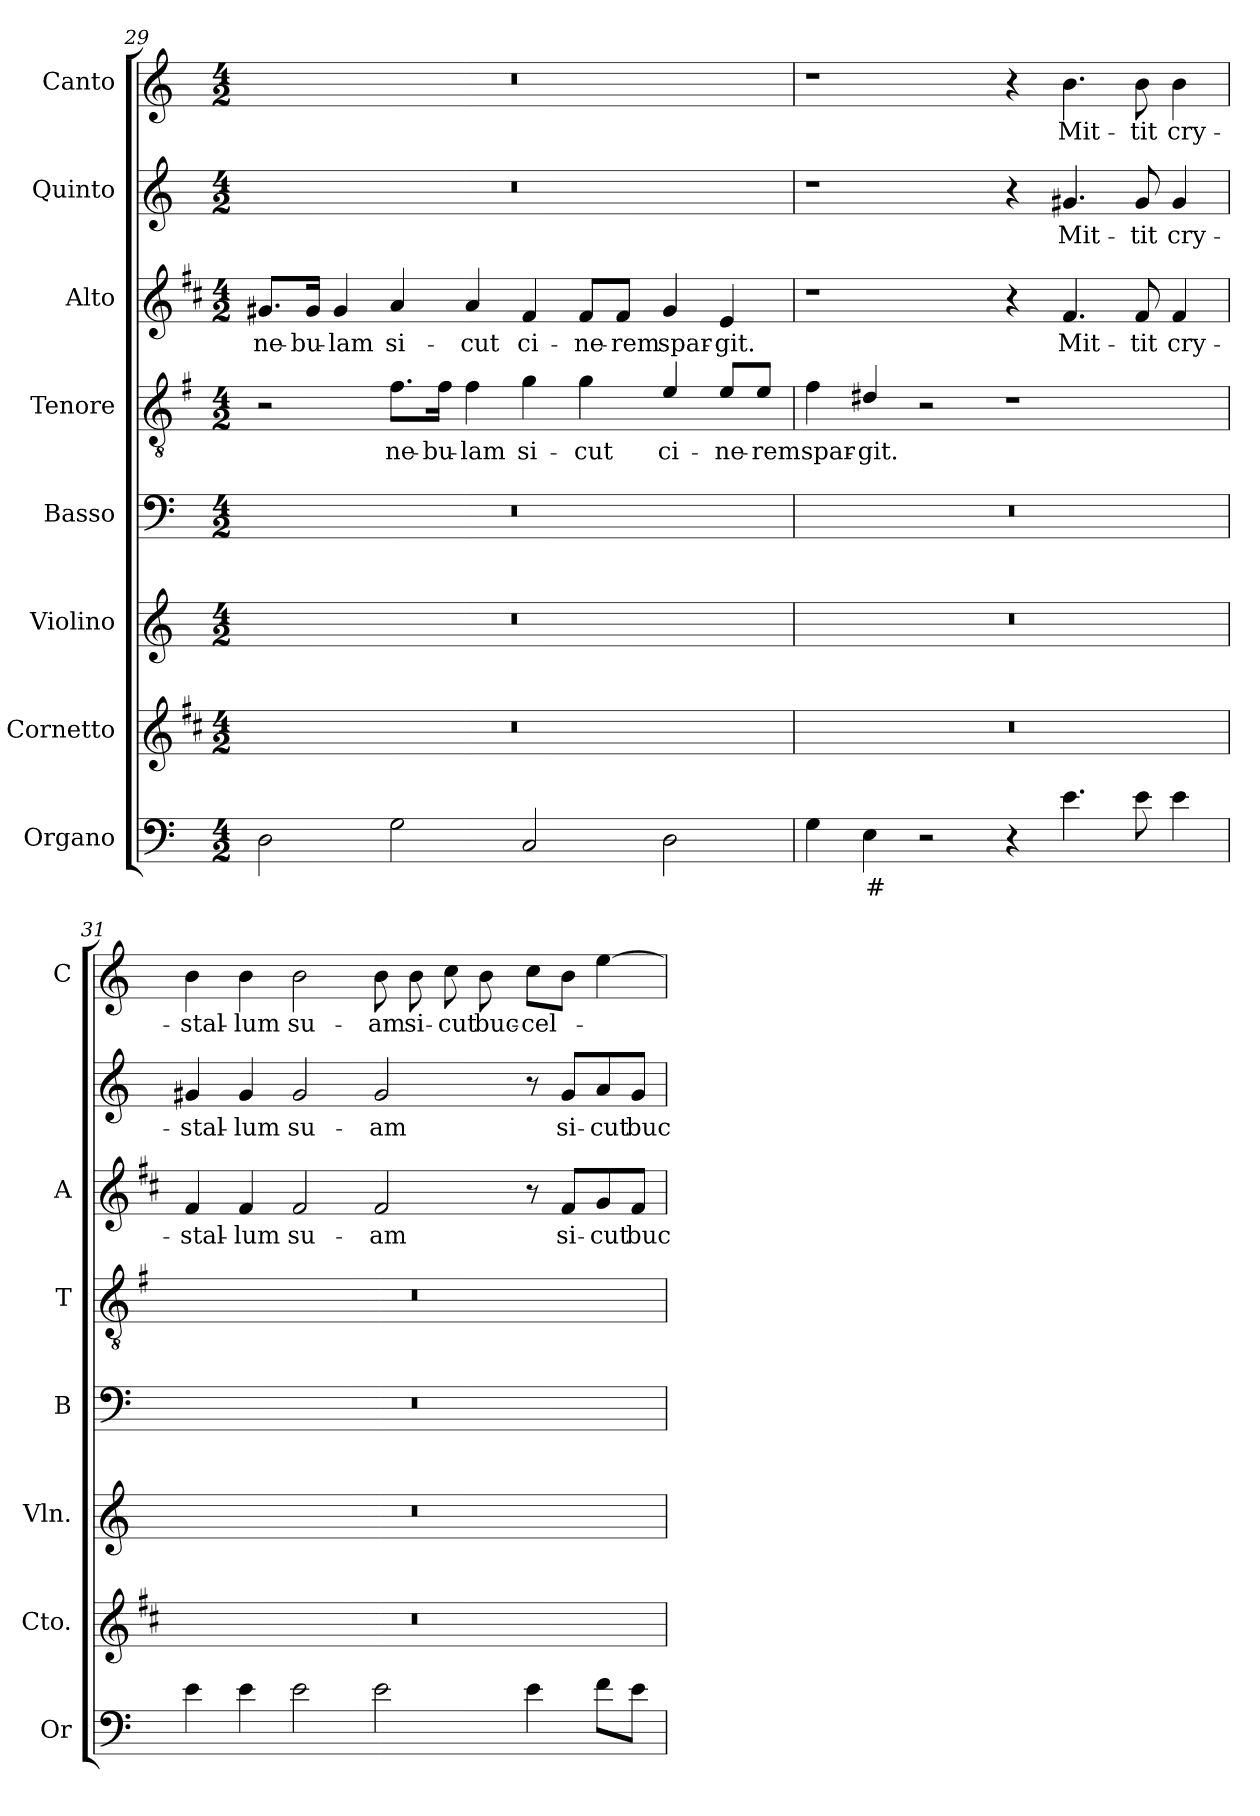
**kern	**text	**kern	**kern	**kern	**kern	**text	**kern	**text	**kern	**text	**kern	**text
*part8	*part8	*part7	*part6	*part5	*part4	*part4	*part3	*part3	*part2	*part2	*part1	*part1
*staff8	*staff8	*staff7	*staff6	*staff5	*staff4	*staff4	*staff3	*staff3	*staff2	*staff2	*staff1	*staff1
*I"Organo	*	*I"Cornetto	*I"Violino	*I"Basso	*I"Tenore	*	*I"Alto	*	*I"Quinto	*	*I"Canto	*
*I'Or	*	*I'Cto.	*I'Vln.	*I'B	*I'T	*	*I'A	*	*	*	*I'C	*
!!LO:LB:g=z
*clefF4	*	*clefG2	*clefG2	*clefF4	*clefGv2	*	*clefG2	*	*clefG2	*	*clefG2	*
*	*	*ITrd1c2	*	*	*ITrd4c7	*	*ITrd1c2	*	*	*	*	*
*k[]	*	*k[]	*k[]	*k[]	*k[]	*	*k[]	*	*k[]	*	*k[]	*
*C:	*	*C:	*C:	*C:	*C:	*	*C:	*	*C:	*	*C:	*
*M4/2	*	*M4/2	*M4/2	*M4/2	*M4/2	*	*M4/2	*	*M4/2	*	*M4/2	*
=29	=29	=29	=29	=29	=29	=29	=29	=29	=29	=29	=29	=29
!	!	!	!	!	!	!	!	!LO:LY:b	!	!	!	!
2D\	.	0r	0r	0r	2r	.	8.f#X/L	ne-	0r	.	0r	.
!	!	!	!	!	!	!	!	!LO:LY:b	!	!	!	!
.	.	.	.	.	.	.	16f#/Jk	-bu-	.	.	.	.
!	!	!	!	!	!	!	!	!LO:LY:b	!	!	!	!
.	.	.	.	.	.	.	4f#/	-lam	.	.	.	.
!	!	!	!	!	!	!LO:LY:b	!	!LO:LY:b	!	!	!	!
2G\	.	.	.	.	8.B\L	ne-	4g/	si-	.	.	.	.
!	!	!	!	!	!	!LO:LY:b	!	!	!	!	!	!
.	.	.	.	.	16B\Jk	-bu-	.	.	.	.	.	.
!	!	!	!	!	!	!LO:LY:b	!	!LO:LY:b	!	!	!	!
.	.	.	.	.	4B\	-lam	4g/	-cut	.	.	.	.
!	!	!	!	!	!	!LO:LY:b	!	!LO:LY:b	!	!	!	!
2C/	.	.	.	.	4c\	si-	4e/	ci-	.	.	.	.
!	!	!	!	!	!	!LO:LY:b	!	!LO:LY:b	!	!	!	!
.	.	.	.	.	4c\	-cut	8e/L	-ne-	.	.	.	.
!	!	!	!	!	!	!	!	!LO:LY:b	!	!	!	!
.	.	.	.	.	.	.	8e/J	-rem	.	.	.	.
!	!	!	!	!	!	!LO:LY:b	!	!LO:LY:b	!	!	!	!
2D\	.	.	.	.	4A/	ci-	4f#/	spar-	.	.	.	.
!	!	!	!	!	!	!LO:LY:b	!	!LO:LY:b	!	!	!	!
.	.	.	.	.	8A/L	-ne-	4d/	-git.	.	.	.	.
!	!	!	!	!	!	!LO:LY:b	!	!	!	!	!	!
.	.	.	.	.	8A/J	-rem	.	.	.	.	.	.
=30	=30	=30	=30	=30	=30	=30	=30	=30	=30	=30	=30	=30
!	!	!	!	!	!	!LO:LY:b	!	!	!	!	!	!
4G\	.	0r	0r	0r	4B\	spar-	1r	.	1r	.	1r	.
!	!LO:LY:b	!	!	!	!	!LO:LY:b	!	!	!	!	!	!
4E\	#	.	.	.	4G#X/	-git.	.	.	.	.	.	.
2r	.	.	.	.	2r	.	.	.	.	.	.	.
4r	.	.	.	.	1r	.	4r	.	4r	.	4r	.
!	!	!	!	!	!	!	!	!LO:LY:b	!	!LO:LY:b	!	!LO:LY:b
4.e\	.	.	.	.	.	.	4.e/	Mit-	4.g#X/	Mit-	4.b\	Mit-
!	!	!	!	!	!	!	!	!LO:LY:b	!	!LO:LY:b	!	!LO:LY:b
8e\	.	.	.	.	.	.	8e/	-tit	8g#/	-tit	8b\	-tit
!	!	!	!	!	!	!	!	!LO:LY:b	!	!LO:LY:b	!	!LO:LY:b
4e\	.	.	.	.	.	.	4e/	cry-	4g#/	cry-	4b\	cry-
!!LO:PB:g=z
=31	=31	=31	=31	=31	=31	=31	=31	=31	=31	=31	=31	=31
!	!	!	!	!	!	!	!	!LO:LY:b	!	!LO:LY:b	!	!LO:LY:b
4e\	.	0r	0r	0r	0r	.	4e/	-stal-	4g#X/	-stal-	4b\	-stal-
!	!	!	!	!	!	!	!	!LO:LY:b	!	!LO:LY:b	!	!LO:LY:b
4e\	.	.	.	.	.	.	4e/	-lum	4g#/	-lum	4b\	-lum
!	!	!	!	!	!	!	!	!LO:LY:b	!	!LO:LY:b	!	!LO:LY:b
2e\	.	.	.	.	.	.	2e/	su-	2g#/	su-	2b\	su-
!	!	!	!	!	!	!	!	!LO:LY:b	!	!LO:LY:b	!	!LO:LY:b
2e\	.	.	.	.	.	.	2e/	-am	2g#/	-am	8b\	-am
!	!	!	!	!	!	!	!	!	!	!	!	!LO:LY:b
.	.	.	.	.	.	.	.	.	.	.	8b\	si-
!	!	!	!	!	!	!	!	!	!	!	!	!LO:LY:b
.	.	.	.	.	.	.	.	.	.	.	8cc\	-cut
!	!	!	!	!	!	!	!	!	!	!	!	!LO:LY:b
.	.	.	.	.	.	.	.	.	.	.	8b\	buc-
!	!	!	!	!	!	!	!	!	!	!	!	!LO:LY:b
4e\	.	.	.	.	.	.	8r	.	8r	.	8cc\L	-cel-
!	!	!	!	!	!	!	!	!LO:LY:b	!	!LO:LY:b	!	!
.	.	.	.	.	.	.	8e/L	si-	8g#/L	si-	8b\J	.
!	!	!	!	!	!	!	!	!LO:LY:b	!	!LO:LY:b	!	!
8f\L	.	.	.	.	.	.	8f/	-cut	8a/	-cut	[4ee\	.
!	!	!	!	!	!	!	!	!LO:LY:b	!	!LO:LY:b	!	!
8e\J	.	.	.	.	.	.	8e/J	buc-	8g#/J	buc-	.	.
=	=	=	=	=	=	=	=	=	=	=	=	=
*-	*-	*-	*-	*-	*-	*-	*-	*-	*-	*-	*-	*-
